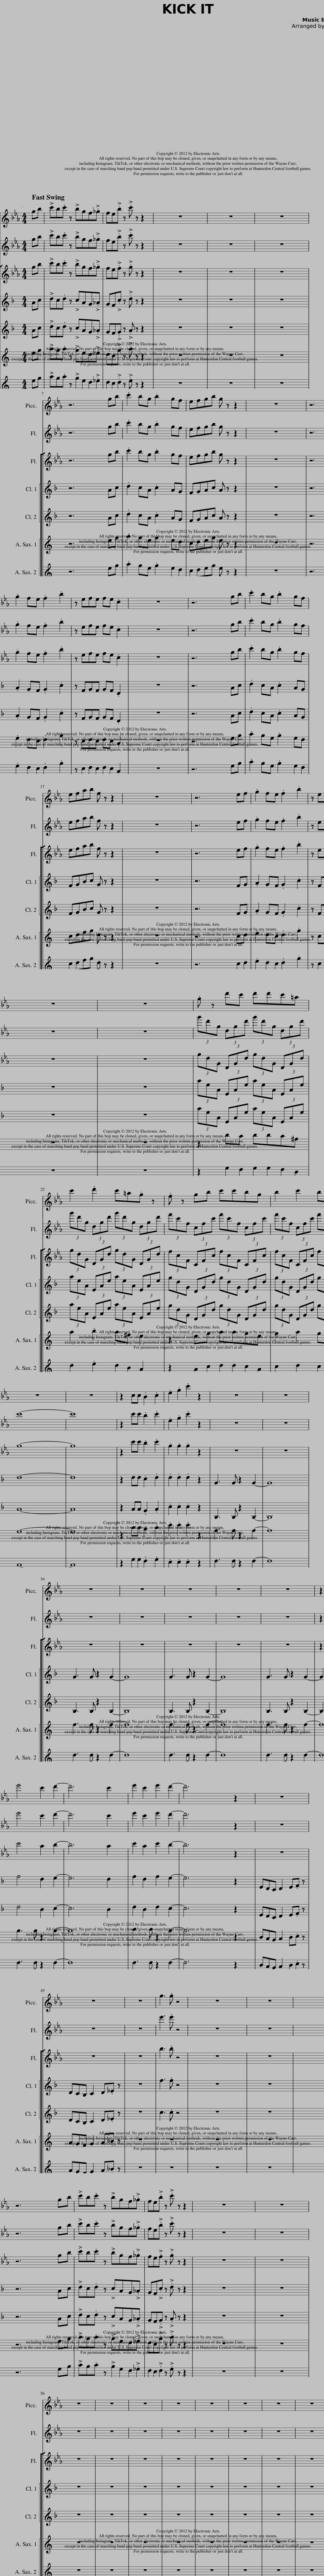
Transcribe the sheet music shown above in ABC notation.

X:1
%%score 1 2 [ 3 [ 4 5 ] [ 6 7 ] 8 9 10 ] [ [ 11 12 13 ] [ 14 15 ] ] [ [ 16 17 18 ] 19 ] [ 20 21 22 23 ]
L:1/8
Q:1/4=230
M:1/4
I:linebreak $
K:Eb
V:1 treble transpose=12
V:2 treble
V:3 treble
V:4 treble transpose=-2
V:5 treble transpose=-2
V:6 treble transpose=-9
V:7 treble transpose=-9
V:8 treble transpose=-14
V:9 treble transpose=-14
V:10 treble transpose=-21
V:11 treble transpose=-2
V:12 treble transpose=-2
V:13 treble transpose=-2
V:14 treble transpose=-7
V:15 treble transpose=-7
V:16 bass
V:17 bass
V:18 bass
V:19 bass
V:20 perc
K:none
V:21 perc
K:none
V:22 perc
K:none
V:23 perc
K:none
V:1
 gb |[M:4/4] !>!c'b.c' z !>!bgf!>!._g | fe!>!.b z !>!.c' z z2 | z8 | z8 | %5
 z8 |$ z6 gb | .c'2 bg .b2 gf | efgb g z z2 | z8 | %10
 z6 ef |$ .g2 fe .f2 .b2 | z efe fe .c2 | z8 | z6 gb | %15
 .c'2 bg .b2 gf |$ efab f z z2 | z8 | z6 ef | .g2 fe .f2 .b2 | %20
 z efe fe .c2 |$ z8 | z8 | .g z d'c' d'd'c'=a |$ c'2 .d'2 c'=a.g z | %25
 .f z gb c'c'bg | b2 c'2 bg f2 |$ z8 | z8 | z2 cc .B2 .c2 | %30
 .e2 .g2 .c'2 z2 | z8 | z8 |$ z8 | z8 | %35
 z8 | z8 | z8 | z2 f2 a2 c'2 |$ e'4 c'2 d'2- | %40
 d'6 c'2 | e'2 c'2 e'2 d'2- | d'6 z2 | z8 |$ z8 | %45
 z8 | g3 .g z4 | z8 | z8 | z8 |$ %50
 z6 gb | !>!c'b.c' z !>!bgf!>!._g | fe!>!.b z !>!.c' z z2 | z8 | z8 |$ %55
 z8 | z8 | z8 | z8 | z8 | %60
 z8 | z8 | z8 | z8 |] %64
V:2
 gb |[M:4/4] !>!c'b.c' z !>!bgf!>!._g | fe!>!.b z !>!.c' z z2 | z8 | z8 | %5
 z8 |$ z6 gb | .c'2 bg .b2 gf | efgb g z z2 | z8 | %10
 z6 ef |$ .g2 fe .f2 .b2 | z efe fe .c2 | z8 | z6 gb | %15
 .c'2 bg .b2 gf |$ efab f z z2 | z8 | z6 ef | .g2 fe .f2 .b2 | %20
 z efe fe .c2 |$ z8 | z8 | (3g'd'g (3dgd' (3g'd'g (3dgd' |$ (3g'd'g (3dgd' (3g'd'g (3dgd' | %25
 (3f'c'f (3cfc' (3f'c'f (3cfc' | (3f'c'f (3cfc' (3f'c'f (3cfc' |$ c'8- | c'8 | z2 c'c' .b2 .c'2 | %30
 .e2 .g2 .c'2 z2 | z8 | z8 |$ z8 | z8 | %35
 z8 | z8 | z8 | z2 f2 a2 c'2 |$ e'4 c'2 d'2- | %40
 d'6 c'2 | e'2 c'2 e'2 d'2- | d'6 z2 | z8 |$ z8 | %45
 z8 | e'3 .e' z4 | z8 | z8 | z8 |$ %50
 z6 gb | !>!c'b.c' z !>!bgf!>!._g | fe!>!.b z !>!.c' z z2 | z8 | z8 |$ %55
 z8 | z8 | z8 | z8 | z8 | %60
 z8 | z8 | z8 | z8 |] %64
V:3
 gb |[M:4/4] !>!c'b.c' z !>!bgf!>!._g | fe!>!.f z !>!.g z z2 | z8 | z8 | %5
 z8 |$ z6 gb | .c'2 bg .b2 gf | efgb g z z2 | z8 | %10
 z6 ef |$ .g2 fe .f2 .b2 | z efe fe .c2 | z8 | z6 gb | %15
 .c'2 bg .b2 gf |$ efab f z z2 | z8 | z6 ef | .g2 fe .f2 .b2 | %20
 z efe fe .c2 |$ z8 | z8 | (3gdG (3DGd (3gdG (3DGd |$ (3gdG (3DGd (3gdG (3DGd | %25
 (3fcF (3CFc (3fcF (3CFc | (3fcF (3CFc (3fcF (3CFc |$ g8- | g8 | z2 c'c' .b2 .c'2 | %30
 .g2 .g2 .g2 z2 | z8 | z8 |$ z8 | z8 | %35
 z8 | z8 | z8 | z2 f2 f2 c'2 |$ c'4 a2 b2- | %40
 b6 a2 | c'2 a2 c'2 b2- | b6 z2 | z8 |$ z8 | %45
 z8 | b3 .b z4 | z8 | z8 | z8 |$ %50
 z6 gb | !>!c'b.c' z !>!bgf!>!._g | fe!>!.f z !>!.g z z2 | z8 | z8 |$ %55
 z8 | z8 | z8 | z8 | z8 | %60
 z8 | z8 | z8 | z8 |] %64
V:4
[K:F] Ac |[M:4/4] !>!dc.d z !>!cAG!>!._A | GF!>!.c z !>!.d z z2 | z8 | z8 | %5
 z8 |$ z6 Ac | .d2 cA .c2 AG | FGAc A z z2 | z8 | %10
 z6 FG |$ .A2 GF .G2 .c2 | z FGF GF .D2 | z8 | z6 Ac | %15
 .d2 cA .c2 AG |$ FGBc G z z2 | z8 | z6 FG | .A2 GF .G2 .c2 | %20
 z FGF GF .D2 |$ z8 | z8 | (3aeA (3EAe (3aeA (3EAe |$ (3aeA (3EAe (3aeA (3EAe | %25
 (3gdG (3DGd (3gdG (3DGd | (3gdG (3DGd (3gdG (3DGd |$ d8- | d8 | z2 dd .c2 .d2 | %30
 .d2 .d2 .d2 z2 | G3 G z2 G2- | G8 |$ G3 G z2 G2- | G8 | %35
 G3 G z2 G2- | G8 | G3 G z2 G2- | G2 G2 B2 d2 |$ f4 d2 e2- | %40
 e6 d2 | f2 d2 f2 e2- | e6 z2 | EDC D2 E.F z |$ DCB, C2 D._E z | %45
 z8 | f3 .f z4 | z8 | z8 | z8 |$ %50
 z6 Ac | !>!dc.d z !>!cAG!>!._A | GF!>!.c z !>!.d z z2 | z8 | z8 |$ %55
 z8 | z8 | z8 | z8 | z8 | %60
 z8 | z8 | z8 | z8 |] %64
V:5
[K:F] Ac |[M:4/4] !>!dc.d z !>!cAG!>!._A | GF!>!.G z !>!.A z z2 | z8 | z8 | %5
 z8 |$ z6 Ac | .d2 cA .c2 AG | FGAc A z z2 | z8 | %10
 z6 FG |$ .A2 GF .G2 .c2 | z FGF GF .D2 | z8 | z6 Ac | %15
 .d2 cA .c2 AG |$ FGBc G z z2 | z8 | z6 FG | .A2 GF .G2 .c2 | %20
 z FGF GF .D2 |$ z8 | z8 | (3aeA (3EAe (3aeA (3EAe |$ (3aeA (3EAe (3aeA (3EAe | %25
 (3gdG (3DGd (3gdG (3DGd | (3gdG (3DGd (3gdG (3DGd |$ A8- | A8 | z2 AA .G2 .A2 | %30
 .c2 .c2 .c2 z2 | B,3 B, z2 B,2- | B,8 |$ B,3 B, z2 B,2- | B,8 | %35
 B,3 B, z2 B,2- | B,8 | B,3 B, z2 B,2- | B,2 G2 B2 d2 |$ d4 B2 c2- | %40
 c6 B2 | d2 B2 d2 c2- | c6 z2 | EDC D2 E.F z |$ DCB, C2 D._E z | %45
 z8 | c3 .c z4 | z8 | z8 | z8 |$ %50
 z6 Ac | !>!dc.d z !>!cAG!>!._A | GF!>!.G z !>!.A z z2 | z8 | z8 |$ %55
 z8 | z8 | z8 | z8 | z8 | %60
 z8 | z8 | z8 | z8 |] %64
V:6
[K:C] eg |[M:4/4] !>!ag.a z !>!ged!>!._e | dc!>!.g z !>!.a z z2 | z8 | z8 | %5
 z8 |$ z6 eg | .a2 ge .g2 ed | cdeg e z z2 | z8 | %10
 z6 cd |$ .e2 dc .d2 .g2 | z cdc dc .A2 | z8 | z6 eg | %15
 .a2 ge .g2 ed |$ cdfg d z z2 | z8 | z6 cd | .e2 dc .d2 .g2 | %20
 z cdc dc .A2 |$ z8 | z8 | z2 ba bba^f |$ a2 .b2 a^f e2 | %25
 z2 eg aage | g2 a2 ge d2 |$ e8- | e8 | z2 aa .g2 .a2 | %30
 .c'2 .c'2 .c'2 z2 | f3 f z2 f2- | f8 |$ f3 f z2 f2- | f8 | %35
 f3 f z2 f2- | f8 | f3 f z2 f2- | f8 |$ g3 g z2 g2- | %40
 g8 | a3 a z2 g2- | g6 z2 | BAG A2 B.c z |$ AGF G2 A._B z | %45
 z8 | z8 | z8 | z8 | z8 |$ %50
 z6 eg | !>!ag.a z !>!ged!>!._e | dc!>!.g z !>!.a z z2 | z8 | z8 |$ %55
 z8 | z8 | z8 | z8 | z8 | %60
 z8 | z8 | z8 | z8 |] %64
V:7
[K:C] eg |[M:4/4] !>!ag.a z !>!ged!>!._e | dc!>!.d z !>!.e z z2 | z8 | z8 | %5
 z8 |$ z6 eg | .a2 ge .g2 ed | cdeg e z z2 | z8 | %10
 z6 cd |$ .e2 dc .d2 .g2 | z cdc dc .A2 | z8 | z6 eg | %15
 .a2 ge .g2 ed |$ cdfg d z z2 | z8 | z6 cd | .e2 dc .d2 .g2 | %20
 z cdc dc .A2 |$ z8 | z8 | z2 ed eedB |$ d2 .e2 dB A2 | %25
 z2 Ac ddcA | c2 d2 cA G2 |$ A8- | A8 | z2 ee .d2 .e2 | %30
 .c2 .c2 .c2 z2 | d3 d z2 d2- | d8 |$ d3 d z2 d2- | d8 | %35
 d3 d z2 d2- | d8 | d3 d z2 d2- | d8 |$ d3 d z2 d2- | %40
 d8 | d3 d z2 d2- | d6 z2 | BAG A2 B.c z |$ AGF G2 A._B z | %45
 z8 | z8 | z8 | z8 | z8 |$ %50
 z6 eg | !>!ag.a z !>!ged!>!._e | dc!>!.d z !>!.e z z2 | z8 | z8 |$ %55
 z8 | z8 | z8 | z8 | z8 | %60
 z8 | z8 | z8 | z8 |] %64
V:8
[K:F] Ac |[M:4/4] !>!dc.d z !>!cAG!>!._A | GF!>!.c z !>!.d z z2 | .A2 A .A2 A .A2 | z AAA .G2 .A2 | %5
 .A2 A .A2 A .A2 |$ z AAA .G2 Ac | .d2 cA .c2 AG | FGAc A z z2 | z8 | %10
 z6 FG |$ .A2 GF .G2 .c2 | z FGF GF .D2 | z8 | z6 Ac | %15
 .d2 cA .c2 AG |$ FGBc G z z2 | z8 | z6 FG | .A2 GF .G2 .c2 | %20
 z FGF GF .D2 |$ z8 | z8 | z2 ed eed=B |$ d2 .e2 d=B A2 | %25
 z2 Ac ddcA | c2 d2 cA G2 |$ A8- | A8 | z2 dd .c2 .d2 | %30
 .f2 .f2 .f2 z2 | _e3 e z2 e2- | e8 |$ _e3 e z2 d2- | d8 | %35
 _e3 e z2 d2- | d8 | _e3 e z2 d2- | d8 |$ f3 f z2 e2- | %40
 e8 | f3 f z2 e2- | e6 z2 | edc d2 e.f z |$ dcB c2 d._e z | %45
 z8 | z8 | z8 | z8 | z8 |$ %50
 z6 Ac | !>!dc.d z !>!cAG!>!._A | GF!>!.c z !>!.d z z2 | z8 | z8 |$ %55
 z8 | z8 | z8 | z8 | z8 | %60
 z8 | z8 | z8 | z8 |] %64
V:9
[K:F] Ac |[M:4/4] !>!dc.d z !>!cAG!>!._A | GF!>!.c z !>!.d z z2 | .A2 A .A2 A .A2 | z AAA .G2 .A2 | %5
 .A2 A .A2 A .A2 |$ z AAA .G2 .A2 | .A2 A .A2 A .A2 | z AAA .G2 .A2 | .A2 A .A2 A .A2 | %10
 z AAA .G2 .A2 |$ .G2 G .G2 G .G2 | z GGG .F2 .G2 | .A2 A .A2 A .A2 | z AAA .G2 .A2 | %15
 .G2 G .G2 G .G2 |$ z GGG .F2 .G2 | .G2 G .G2 G .G2 | z GGG .F2 .G2 | .A2 A .A2 A .A2 | %20
 z AAA .G2 .A2 |$ .A2 A .A2 A .A2 | z AAA .G2 .A2 | .A z z2 z4 |$ z6 .A z | %25
 .G z z2 z4 | z8 |$ .A2 A .A2 A .A2 | z AAA .G2 .A2 | z2 dd .c2 .d2 | %30
 .A2 .F2 .D2 z2 | z8 | z8 |$ z8 | z8 | %35
 z8 | z8 | z8 | z8 |$ c3 c z2 c2- | %40
 c8 | d3 d z2 c2- | c6 z2 | z8 |$ z8 | %45
 z8 | z8 | z8 | z8 | z8 |$ %50
 z6 Ac | !>!dc.d z !>!cAG!>!._A | GF!>!.c z !>!.d z z2 | z8 | z8 |$ %55
 z8 | z8 | z8 | z8 | z8 | %60
 z8 | z8 | z8 | z8 |] %64
V:10
[K:C] EG |[M:4/4] !>!AG.A z !>!GED!>!._E | DC!>!.G z !>!.A z z2 | .A2 A .A2 A .A2 | z AA z .G2 .A2 | %5
 .A2 A .A2 A .A2 |$ z AA z .G2 .A2 | .A2 A .A2 A .A2 | z AA z .G2 .A2 | .A2 A .A2 A .A2 | %10
 z AA z .G2 .A2 |$ .A2 A .A2 A .A2 | z AA z .G2 .A2 | .A2 A .A2 A .A2 | z AA z .G2 .A2 | %15
 .A2 A .A2 A .A2 |$ z AA z .G2 .A2 | .A2 A .A2 A .A2 | z AA z .G2 .A2 | .A2 A .A2 A .A2 | %20
 z AA z .G2 .A2 |$ .A2 A .A2 A .A2 | z AA z .G2 .A2 | .B z z2 z4 |$ z6 .B z | %25
 .A z z2 z4 | z8 |$ .A2 A .A2 A .A2 | z AA z .G2 .A2 | z2 AA .G2 .A2 | %30
 .E2 .C2 .A,2 z2 | f3 f z2 f2- | f8 |$ f3 f z2 f2- | f8 | %35
 f3 f z2 f2- | f8 | f3 f z2 f2- | f8 |$ D3 D z2 D2- | %40
 D8 | D3 D z2 D2- | D6 z2 | z8 |$ z8 | %45
 z8 | E3 .E z4 | z8 | z8 | z8 |$ %50
 z6 EG | !>!AG.A z !>!GED!>!._E | DC!>!.G z !>!.A z z2 | z8 | z8 |$ %55
 z8 | z8 | z8 | z8 | z8 | %60
 z8 | z8 | z8 | z8 |] %64
V:11
[K:F] Ac |[M:4/4] !>!dc.d z !>!cAG!>!._A | GF!>!.c z !>!.d z z2 | z8 | z8 | %5
 z8 |$ z8 | z8 | z8 | z8 | %10
 z8 |$ z8 | z8 | z8 | z8 | %15
 z8 |$ z8 | d'c'.a z c'a.g z | ga.g z .g z z2 | z8 | %20
 z8 |$ de.g z a.c' z .[ad'] | z8 | z2 ag aage |$ g2 .a2 ge d2 | %25
 z2 df ggfd | f2 g2 fd c2 |$ d8- | d8 | z2 dd .c2 .d2 | %30
 .f2 .a2 .d'2 z2 | z8 | z8 |$ z8 | z8 | %35
 z8 | z8 | z8 | z2 G2 B2 d2 |$ f4 d2 e2- | %40
 e6 d2 | f2 d2 f2 e2- | e6 z2 | edc d2 e.f z |$ dcB c2 d._e z | %45
 .f2 .f2 .f2 .f2 | a3 .a z4 | z8 | z8 | z8 |$ %50
 z6 Ac | !>!dc.d z !>!cAG!>!._A | GF!>!.c z !>!.d z z2 | z8 | z8 |$ %55
 z8 | z8 | z8 | z8 | z8 | %60
 z8 | z8 | z8 | z8 |] %64
V:12
[K:F] Ac |[M:4/4] !>!dc.d z !>!cAG!>!._A | GF!>!.G z !>!.A z z2 | z8 | z8 | %5
 z8 |$ z8 | z8 | z8 | z8 | %10
 z8 |$ z8 | z8 | z8 | z8 | %15
 z8 |$ z8 | dc.A z cA.G z | GA.G z .G z z2 | z8 | %20
 z8 |$ DE.G z A.c z .d | z8 | z2 ed eed=B |$ d2 .e2 d=B A2 | %25
 z2 Ac ddcA | c2 d2 cA G2 |$ A8- | A8 | z2 AA .G2 .A2 | %30
 .c2 .c2 .c2 z2 | z8 | z8 |$ z8 | z8 | %35
 z8 | z8 | z8 | z2 G2 B2 d2 |$ d4 B2 c2- | %40
 c6 B2 | d2 B2 d2 c2- | c6 z2 | edc d2 e.f z |$ dcB c2 d._e z | %45
 .c2 .c2 .c2 .c2 | f3 .f z4 | z8 | z8 | z8 |$ %50
 z6 Ac | !>!dc.d z !>!cAG!>!._A | GF!>!.G z !>!.A z z2 | z8 | z8 |$ %55
 z8 | z8 | z8 | z8 | z8 | %60
 z8 | z8 | z8 | z8 |] %64
V:13
[K:F] Ac |[M:4/4] !>!dc.d z !>!cAG!>!._A | GF!>!.G z !>!.A z z2 | z8 | z8 | %5
 z8 |$ z8 | z8 | z8 | z8 | %10
 z8 |$ z8 | z8 | z8 | z8 | %15
 z8 |$ z8 | dc.A z cA.G z | GA.G z .G z z2 | z8 | %20
 z8 |$ DE.G z A.c z .A | z8 | z2 AG AAGE |$ G2 .A2 GE D2 | %25
 z2 DF GGFD | F2 G2 FD C2 |$ D8- | D8 | z2 DD .C2 .D2 | %30
 .D2 .D2 .D2 z2 | z8 | z8 |$ z8 | z8 | %35
 z8 | z8 | z8 | z2 G2 G2 d2 |$ F4 D2 E2- | %40
 E6 D2 | F2 D2 F2 E2- | E6 z2 | EDC D2 E.F z |$ DCB, C2 D._E z | %45
 .B2 .B2 .B2 .B2 | c3 .c z4 | z8 | z8 | z8 |$ %50
 z6 Ac | !>!dc.d z !>!cAG!>!._A | GF!>!.G z !>!.A z z2 | z8 | z8 |$ %55
 z8 | z8 | z8 | z8 | z8 | %60
 z8 | z8 | z8 | z8 |] %64
V:14
[K:Bb] df |[M:4/4] !>!gf.g z !>!fdc!>!._d | cB!>!.f z !>!.g z z2 | z8 | z8 | %5
 z8 |$ z6 df | .g2 fd .f2 dc | Bcdf d z z2 | z8 | %10
 z6 Bc |$ .d2 cB .c2 .f2 | z BcB cB .G2 | z8 | z6 df | %15
 .g2 fd .f2 dc |$ Bcef c z z2 | z8 | z6 Bc | .d2 cB .c2 .f2 | %20
 z BcB cB .G2 |$ z8 | z8 | .d z z2 z4 |$ z6 .d z | %25
 .c z z2 z4 | z8 |$ z8 | z8 | z2 gg .f2 .g2 | %30
 .g2 .g2 .g2 z2 | z8 | z2 C2 E2 G2 |$ _A4 F2 G2- | G2 B2 G2 E2 | %35
 F8 | z2 C2 E2 G2 | _A2 F2 B2 G2- | G8 |$ f3 f z2 f2- | %40
 f8 | g3 g z2 f2- | f6 z2 | AGF G2 A.B z |$ GFE F2 G._A z | %45
 z8 | z8 | z8 | z8 | z8 |$ %50
 z6 df | !>!gf.g z !>!fdc!>!._d | cB!>!.f z !>!.g z z2 | z8 | z8 |$ %55
 z8 | z8 | z8 | z8 | z8 | %60
 z8 | z8 | z8 | z8 |] %64
V:15
[K:Bb] df |[M:4/4] !>!gf.g z !>!fdc!>!._d | cB!>!.c z !>!.d z z2 | z8 | z8 | %5
 z8 |$ z6 df | .g2 fd .f2 dc | Bcdf d z z2 | z8 | %10
 z6 Bc |$ .d2 cB .c2 .f2 | z BcB cB .G2 | z8 | z6 df | %15
 .g2 fd .f2 dc |$ Bcef c z z2 | z8 | z6 Bc | .d2 cB .c2 .f2 | %20
 z BcB cB .G2 |$ z8 | z8 | .A z z2 z4 |$ z6 .A z | %25
 .G z z2 z4 | z8 |$ z8 | z8 | z2 dd .c2 .d2 | %30
 .d2 .d2 .d2 z2 | z8 | z2 C2 E2 G2 |$ _A4 F2 G2- | G2 B2 G2 E2 | %35
 F8 | z2 C2 E2 G2 | _A2 F2 B2 G2- | G8 |$ B3 B z2 A2- | %40
 A8 | B3 B z2 A2- | A6 z2 | AGF G2 A.B z |$ GFE F2 G._A z | %45
 z8 | z8 | z8 | z8 | z8 |$ %50
 z6 df | !>!gf.g z !>!fdc!>!._d | cB!>!.c z !>!.d z z2 | z8 | z8 |$ %55
 z8 | z8 | z8 | z8 | z8 | %60
 z8 | z8 | z8 | z8 |] %64
V:16
 G,B, |[M:4/4] !>!CB,.C z !>!B,G,F,!>!._G, | F,E,!>!.B, z !>!.C z z2 | .C2 C .C2 C .C2 | z CCC .B,2 .C2 | %5
 .C2 C .C2 C .C2 |$ z CCC .B,2 .C2 | .C2 C .C2 C .C2 | z CCC .B,2 .C2 | .C2 C .C2 C .C2 | %10
 z CCC .B,2 .C2 |$ .C2 C .C2 C .C2 | z CCC .B,2 .C2 | .C2 C .C2 C .C2 | z CCC .B,2 .C2 | %15
 .C2 C .C2 C .C2 |$ z CCC .B,2 .C2 | .C2 C .C2 C .C2 | z CCC .B,2 .C2 | .C2 C .C2 C .C2 | %20
 z CCC .B,2 .C2 |$ .C2 C .C2 C .C2 | z CCC .B,2 .C2 | .G, z z2 z4 |$ z6 .G, z | %25
 .F, z z2 z4 | z8 |$ .C2 C .C2 C .C2 | z CCC .B,2 .C2 | z2 CC .B,2 .C2 | %30
 .E2 .E2 .E2 z2 | z8 | z2 F,2 A,2 C2 |$ _D4 B,2 C2- | C2 E2 C2 A,2 | %35
 B,8 | z2 F,2 A,2 C2 | _D2 B,2 E2 C2- | C8 |$ B,3 B, z2 B,2- | %40
 B,8 | C3 C z2 B,2- | B,6 z2 | DCB, C2 D.E z |$ CB,A, B,2 C._D z | %45
 z8 | =B,3 .B, z4 | z8 | z8 | z8 |$ %50
 z6 G,B, | !>!CB,.C z !>!B,G,F,!>!._G, | F,E,!>!.B, z !>!.C z z2 | z8 | z8 |$ %55
 z8 | z8 | z8 | z8 | z8 | %60
 z8 | z8 | z8 | z8 |] %64
V:17
 G,B, |[M:4/4] !>!CB,.C z !>!B,G,F,!>!._G, | F,E,!>!.F, z !>!.G, z z2 | .F,2 F, .F,2 F, .F,2 | z F,F,F, .E,2 .F,2 | %5
 .F,2 F, .F,2 F, .F,2 |$ z F,F,F, .E,2 .F,2 | .G,2 G, .G,2 G, .G,2 | z G,G,G, .F,2 .G,2 | .G,2 G, .G,2 G, .G,2 | %10
 z G,G,G, .F,2 .G,2 |$ .F,2 F, .F,2 F, .F,2 | z F,F,F, .E,2 .F,2 | .G,2 G, .G,2 G, .G,2 | z G,G,G, .F,2 .G,2 | %15
 .F,2 F, .F,2 F, .F,2 |$ z F,F,F, .E,2 .F,2 | .F,2 F, .F,2 F, .F,2 | z F,F,F, .E,2 .F,2 | .G,2 G, .G,2 G, .G,2 | %20
 z G,G,G, .F,2 .G,2 |$ .G,2 G, .G,2 G, .G,2 | z G,G,G, .F,2 .G,2 | .D, z z2 z4 |$ z6 .D, z | %25
 .C, z z2 z4 | z8 |$ .G,2 G, .G,2 G, .G,2 | z G,G,G, .F,2 .G,2 | z2 G,G, .F,2 .G,2 | %30
 .G,2 .G,2 .G,2 z2 | z8 | z2 F,,2 A,,2 C,2 |$ _D,4 B,,2 C,2- | C,2 E,2 C,2 A,,2 | %35
 B,,8 | z2 F,,2 A,,2 C,2 | _D,2 B,,2 E,2 C,2- | C,8 |$ F,3 F, z2 F,2- | %40
 F,8 | F,3 F, z2 F,2- | F,6 z2 | DCB, C2 D.E z |$ CB,A, B,2 C._D z | %45
 z8 | G,3 .G, z4 | z8 | z8 | z8 |$ %50
 z6 G,B, | !>!CB,.C z !>!B,G,F,!>!._G, | F,E,!>!.F, z !>!.G, z z2 | z8 | z8 |$ %55
 z8 | z8 | z8 | z8 | z8 | %60
 z8 | z8 | z8 | z8 |] %64
V:18
 G,B, |[M:4/4] !>!CB,.C z !>!B,G,F,!>!._G, | F,E,!>!.F, z !>!.G, z z2 | .C,2 C, .C,2 C, .C,2 | z C,C,C, .B,,2 .C,2 | %5
 .C,2 C, .C,2 C, .C,2 |$ z C,C,C, .B,,2 .C,2 | .C,2 C, .C,2 C, .C,2 | z C,C,C, .B,,2 .C,2 | .C,2 C, .C,2 C, .C,2 | %10
 z C,C,C, .B,,2 .C,2 |$ .C,2 C, .C,2 C, .C,2 | z C,C,C, .B,,2 .C,2 | .C,2 C, .C,2 C, .C,2 | z C,C,C, .B,,2 .C,2 | %15
 .C,2 C, .C,2 C, .C,2 |$ z C,C,C, .B,,2 .C,2 | .C,2 C, .C,2 C, .C,2 | z C,C,C, .B,,2 .C,2 | .C,2 C, .C,2 C, .C,2 | %20
 z C,C,C, .B,,2 .C,2 |$ .C,2 C, .C,2 C, .C,2 | z C,C,C, .B,,2 .C,2 | .G,, z z2 z4 |$ z6 .G,, z | %25
 .F,, z z2 z4 | z8 |$ .C,2 C, .C,2 C, .C,2 | z C,C,C, .B,,2 .C,2 | z2 C,C, .B,,2 .C,2 | %30
 .B,,2 .B,,2 .B,,2 z2 | z8 | z8 |$ z8 | z8 | %35
 z8 | z8 | z8 | z8 |$ E,3 E, z2 D,2- | %40
 D,8 | E,3 E, z2 D,2- | D,6 z2 | DCB, C2 D.E z |$ CB,A, B,2 C._D z | %45
 z8 | D,3 .D, z4 | z8 | z8 | z8 |$ %50
 z6 G,B, | !>!CB,.C z !>!B,G,F,!>!._G, | F,E,!>!.F, z !>!.G, z z2 | z8 | z8 |$ %55
 z8 | z8 | z8 | z8 | z8 | %60
 z8 | z8 | z8 | z8 |] %64
V:19
 G,,B,, |[M:4/4] !>!C,B,,.C, z !>!B,,G,,F,,!>!._G,, | F,,E,,!>!.B,, z !>!.C, z z2 | .C,2 C, .C,2 C, .C,2 | z C,C, z .B,,2 .C,2 | %5
 .C,2 C, .C,2 C, .C,2 |$ z C,C, z .B,,2 .C,2 | .C,2 C, .C,2 C, .C,2 | z C,C, z .B,,2 .C,2 | .C,2 C, .C,2 C, .C,2 | %10
 z C,C, z .B,,2 .C,2 |$ .C,2 C, .C,2 C, .C,2 | z C,C, z .B,,2 .C,2 | .C,2 C, .C,2 C, .C,2 | z C,C, z .B,,2 .C,2 | %15
 .C,2 C, .C,2 C, .C,2 |$ z C,C, z .B,,2 .C,2 | .C,2 C, .C,2 C, .C,2 | z C,C, z .B,,2 .C,2 | .C,2 C, .C,2 C, .C,2 | %20
 z C,C, z .B,,2 .C,2 |$ .C,2 C, .C,2 C, .C,2 | z C,C, z .B,,2 .C,2 | .G,, z z2 z4 |$ z6 .G,, z | %25
 .F,, z z2 z4 | z8 |$ .C,2 C, .C,2 C, .C,2 | z C,C, z .B,,2 .C,2 | z2 C,C, .B,,2 .C,2 | %30
 .G,,2 .E,,2 .C,,2 z2 | z8 | z8 |$ z8 | z8 | %35
 z8 | z8 | z8 | z8 |$ F,,3 F,, z2 F,,2- | %40
 F,,8 | F,,3 F,, z2 F,,2- | F,,6 z2 | z8 |$ z8 | %45
 z8 | G,,3 .G,, z4 | z8 | z8 | z8 |$ %50
 z6 G,,B,, | !>!C,B,,.C, z !>!B,,G,,F,,!>!._G,, | F,,E,,!>!.B,, z !>!.C, z z2 | z8 | z8 |$ %55
 z8 | z8 | z8 | z8 | z8 | %60
 z8 | z8 | z8 | z8 |] %64
V:20
[K:C] z2 |[M:4/4] c2 z2 z4 | z cc z ccc z | z2 d2 z2 d2 | z2 d2 z2 d2 | %5
 z2 d2 z2 d2 |$ z2 d2 z2 d2 | z2 d2 z2 d2 | z2 d2 z2 d2 | z2 d2 z2 d2 | %10
 z2 d2 z2 d2 |$ z2 d2 z2 d2 | z2 d2 z2 d2 | z2 d2 z2 d2 | z2 d2 z2 d2 | %15
 z2 d2 z2 d2 |$ z2 d2 z2 d2 | z2 d2 z2 d2 | z2 d2 z2 d2 | z2 d2 z2 d2 | %20
 z2 d2 z2 d2 |$ z2 c c2 c c2 | !//!c2 (3ccc (3ccc c z | c2 z2 z4 |$ z6 c2 | %25
 c2 z2 z4 | z8 |$ z2 c c2 z c2 | z c c2 z2 c2 | z4 z2 c2 | %30
 c2 c2 c2 z2 | !//!c2 z !//!c2 z !//!c2- | c6 z2 |$ !//!c2 z !//!c2 z !//!c2- | c6 z2 | %35
 !//!c2 z !//!c2 z !//!c2- | c6 z2 | !//!c2 z !//!c2 z !//!c2- | c6 z2 |$ !//!c2 z !//!c2 z !//!c2- | %40
 cc c2 c2 c2 | c2 c2 cc !//!c2 | z ccc cccc | z8 |$ z8 | %45
 z8 | z8 | z2 d2 z2 d2 | z2 d2 z2 d2 | z2 d2 z2 d2 |$ %50
 z2 d2 z2 d2 | z2 d2 z2 d2 | z cc z c z z2 | cc z !//!c2 c (3ccc | cccc (3c2 c2 c2 |$ %55
 z8 | z8 | z8 | z8 | z8 | %60
 z8 | z8 | z8 | z8 |] %64
V:21
[K:C] z2 |[M:4/4] a2 z2 z4 | z cF z gecF | A2 A A2 F A2 | FA A2 [Fc]2 A2 | %5
 A2 A A2 F A2 |$ FA A2 [Fc]2 A2 | A2 A A2 F A2 | FA A2 [Fc]2 A2 | A2 A A2 F A2 | %10
 FA A2 [Fc]2 A2 |$ A2 A A2 F A2 | FA A2 [Fc]2 A2 | A2 A A2 F A2 | FA A2 [Fc]2 A2 | %15
 A2 A A2 F A2 |$ FA A2 [Fc]2 A2 | A2 A A2 F A2 | FA A2 [Fc]2 A2 | A2 A A2 F A2 | %20
 FA A2 [Fc]2 A2 |$ A2 A A2 F A2 | !//!F2 (3FFF (3Ace (3gcF | F2 z2 z4 |$ z4 z F A2 | %25
 c2 z2 z4 | z8 |$ A2 A A2 F A2 | FA A2 [Fc]2 A2 | z2 FF AA c2 | %30
 a2 a2 acg z | F2 A F2 A F2 | AFA z c2 c2 |$ F2 A F2 A F2 | AFA z c2 c2 | %35
 F2 A F2 A F2 | AFA z c2 c2 | F2 A F2 A F2 | AFA z c2 c2 |$ !//!F2 F !//!F2 F !//!F2- | %40
 F2 AF ec (3:2:4age/c/ | a2 a2 cF a2 | z F (3Acc eaAF | z8 |$ z8 | %45
 z8 | z8 | A2 A A2 F A2 | FA A2 [Fc]2 A2 | (3cFg AF AaFa |$ %50
 z A (3FFc (3e2 e2 z2 | A2 A A2 F A2 | FcF z g z z2 | A2 A A2 F A2 | FA A2 [Fc]2 A2 |$ %55
 z8 | z8 | z8 | z8 | z8 | %60
 z8 | z8 | z8 | z8 |] %64
V:22
[K:C] z2 |[M:4/4] B2 z2 z4 | z cF z BgcF |!fff! B2 B B2 B B2 | FB B2 F2 B2 | %5
 B2 B B2 B B2 |$ FB B2 F2 B2 | B2 B B2 B B2 | FB B2 F2 B2 | B2 B B2 B B2 | %10
 FB B2 F2 B2 |$ B2 B B2 B B2 | FB B2 F2 B2 | B2 B B2 B B2 | FB B2 F2 B2 | %15
 B2 B B2 B B2 |$ FB B2 F2 B2 | B2 B B2 B B2 | FB B2 F2 B2 | B2 B B2 B B2 | %20
 FB B2 F2 B2 |$ B2 B B2 B B2 | !//!B2 (3Ace (3ceg (3Fge | B2 z2 z4 |$ z4 z F A2 | %25
 c2 z2 z4 | z8 |$ B2 B B2 B B2 | FB B2 F2 B2 | AFFA Ac g2 | %30
 B2 B2 BeF z | B3 B3 B2- | BFA z e2 e2 |$ B3 B3 B2- | BFA z e2 e2 | %35
 B3 B3 B2- | BFA z e2 e2 | B3 B3 B2- | BFA z e2 e2 |$ B3 B3 B2- | %40
 BFA z e2 e2 | B2 B2 Bc B2 | z2 (3FAc cB (3gec | z8 |$ z8 | %45
 z8 | z8 |!fff! B2 B B2 B B2 | FB B2 F2 B2 | B2 B B2 B B2 |$ %50
 FB B2 F2 B2 | B2 B B2 B B2 | FcF z B z z2 | B2 B B2 B B2 | FB B2 F2 B2 |$ %55
 z8 | z8 | z8 | z8 | z8 | %60
 z8 | z8 | z8 | z8 |] %64
V:23
[K:C] z2 |[M:4/4] ^f2 z2 z4 | z z ^f2 B2 z2 | B2 ^f4 ^f2 | z2 ^f4 ^f2 | %5
 z2 ^f4 ^f2 |$ z2 ^f4 ^f2 | B2 ^f4 ^f2 | z2 ^f4 ^f2 | z2 ^f4 ^f2 | %10
 z2 ^f4 ^f2 |$ z2 ^f4 ^f2 | z2 ^f4 ^f2 | z2 ^f4 ^f2 | z2 ^f4 ^f2 | %15
 B2 ^f4 ^f2 |$ z2 ^f4 ^f2 | z2 ^f4 ^f2 | z2 ^f4 ^f2 | z2 ^f4 ^f2 | %20
 z2 ^f4 ^f2 |$ z2 ^f4 ^f2 | z2 ^f4 ^f2 | ^E2 z2 z4 |$ z6 _f2 | %25
 ^E2 z2 z4 | z8 |$ z2 ^f4 ^f2 | z2 ^f4 ^f2 | ^B2 z2 z4 | %30
 ^f2 ^f2 B2 z2 |!ff! z2 [Bff]2 z2 [Bff]2 | z2 [Bff]2 z2 [Bff]2 |$ z2 [Bff]2 z2 [Bff]2 | z2 [Bff]2 z2 [Bff]2 | %35
 z2 [Bff]2 z2 [Bff]2 | z2 [Bff]2 z2 [Bff]2 | z2 [Bff]2 z2 [Bff]2 | z2 [Bff]2 z2 [Bff]2 |$!f! B2 [Bff]2 z2 B2 | %40
 z2 [Bff]2 z2 [Bff]2 | B2 B2 B2 B2 | z f z2 _f4 | z8 |$ z8 | %45
 z8 | z8 | B2 ^f4 ^f2 | z2 ^f4 ^f2 | z2 ^f4 ^f2 |$ %50
 z2 ^f4 ^f2 | z2 ^f4 ^f2 | z z ^f2 B2 z2 | z2 ^f4 ^f2 | z2 ^f4 ^f2 |$ %55
 z8 | z8 | z8 | z8 | z8 | %60
 z8 | z8 | z8 | z8 |] %64
